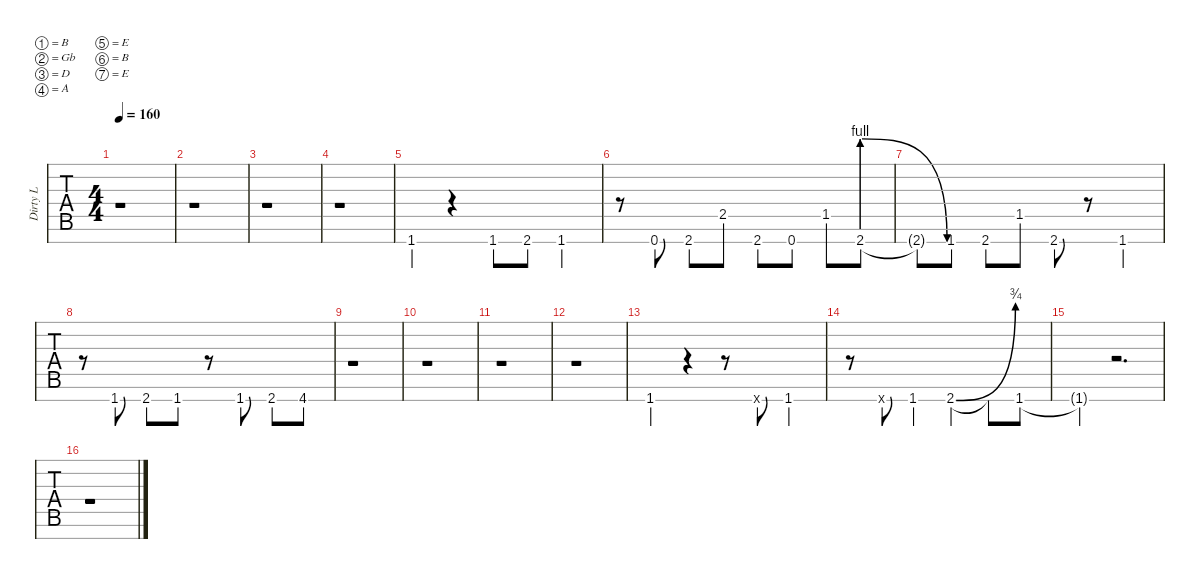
\defaultSystemsLayout 4
\hideDynamics
\bracketExtendMode groupsimilarinstruments
\multiBarRest
\otherSystemsTrackNameOrientation horizontal
\track ("Distortion Guitar L" "Dirty L") {instrument distortionguitar}
\staff {tabs}
\tuning (B3 Gb3 D3 A2 E2 B1 E1)
\ts (4 4)
\tempo 160
\clef g2
\ks c
r.1{dy mf} |
r.1 |
r.1 |
r.1 |
1.7.4 r.4 1.7.8 2.7{acc #}.8 1.7.4 |
r.8 0.7.8 2.7{acc #}.8 2.5{acc #}.8 2.7{acc #}.8 0.7.8 1.5.8 2.7{be (prebendrelease 0 4 59.4 0)}.8 |
2.7{t acc #}.8 1.7.8 2.7{acc #}.8 1.5.8 2.7{acc #}.8 r.8 1.7.4 |
r.8 1.7.8 2.7{acc #}.8 1.7.8 r.8 1.7.8 2.7{acc #}.8 4.7{acc #}.8 |
r.1 |
r.1 |
r.1 |
r.1 |
1.7.4 r.4 r.8 0.7{x}.8 1.7.4 |
r.8 0.7{x}.8 1.7.4 2.7{be (bend 0 0 45 3) acc #}.4 2.7{t}.8 1.7.8 |
1.7{t}.4 r.2{d} |
r.1
